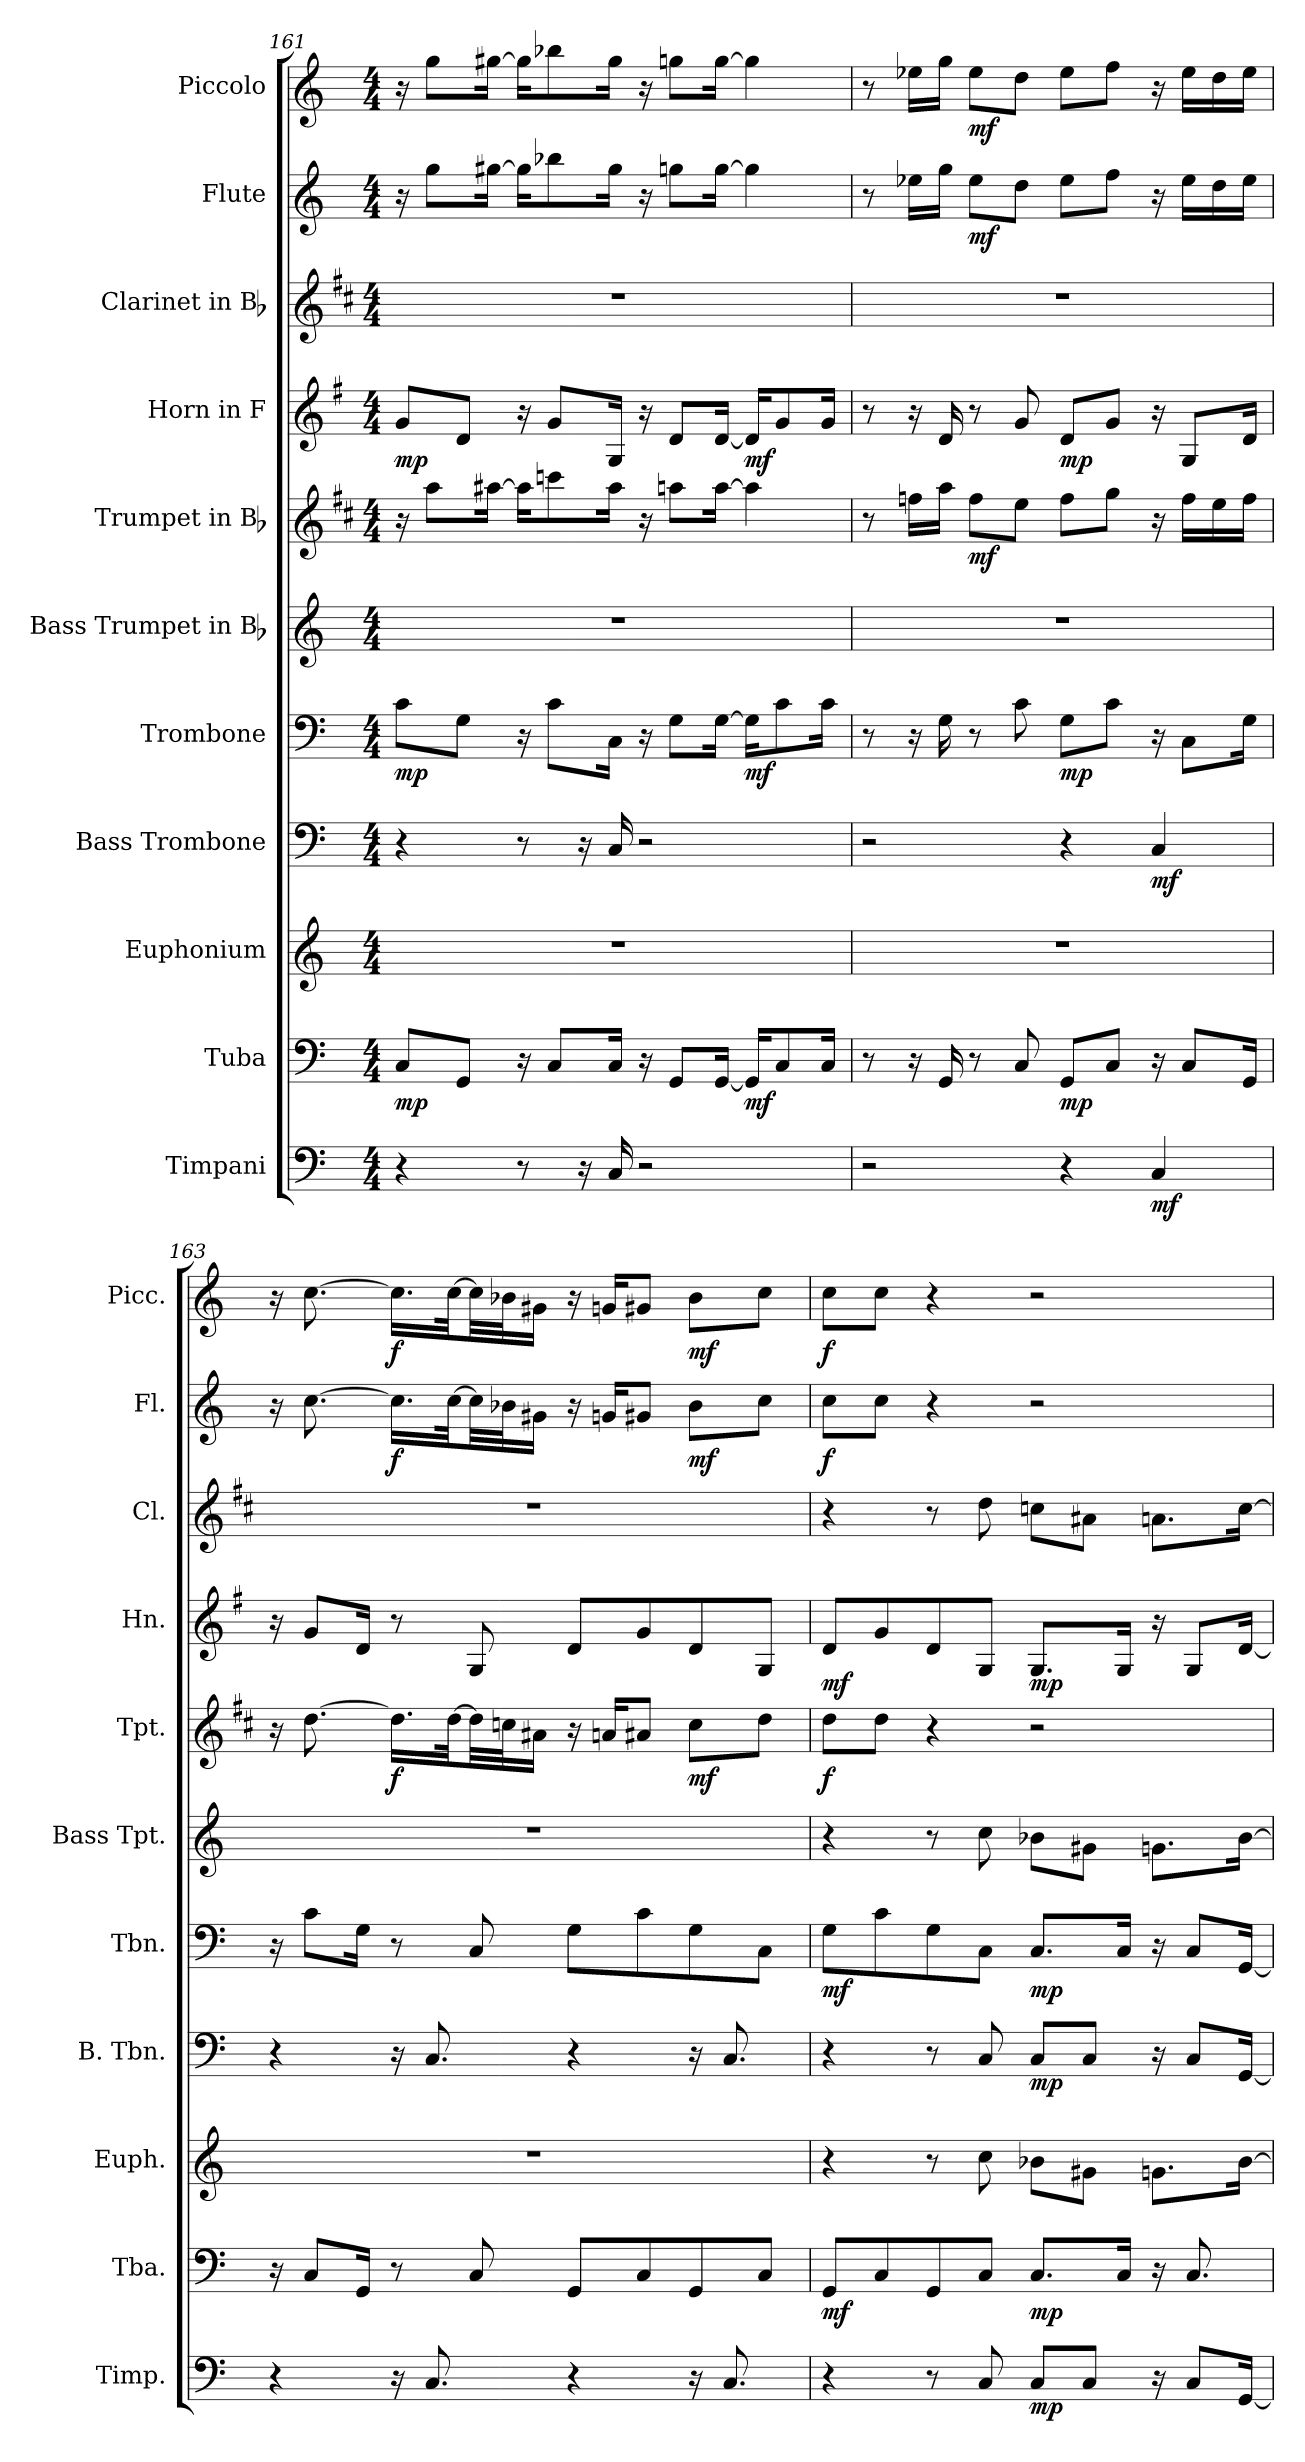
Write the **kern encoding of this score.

**kern	**dynam	**kern	**dynam	**kern	**kern	**dynam	**kern	**dynam	**kern	**kern	**dynam	**kern	**dynam	**kern	**kern	**dynam	**kern	**dynam
*part11	*part11	*part10	*part10	*part9	*part8	*part8	*part7	*part7	*part6	*part5	*part5	*part4	*part4	*part3	*part2	*part2	*part1	*part1
*staff11	*staff11	*staff10	*staff10	*staff9	*staff8	*staff8	*staff7	*staff7	*staff6	*staff5	*staff5	*staff4	*staff4	*staff3	*staff2	*staff2	*staff1	*staff1
*I"Timpani	*	*I"Tuba	*	*I"Euphonium	*I"Bass Trombone	*	*I"Trombone	*	*I"Bass Trumpet in Bb	*I"Trumpet in Bb	*	*I"Horn in F	*	*I"Clarinet in Bb	*I"Flute	*	*I"Piccolo	*
*I'Timp.	*	*I'Tba.	*	*I'Euph.	*I'B. Tbn.	*	*I'Tbn.	*	*I'Bass Tpt.	*I'Tpt.	*	*I'Hn.	*	*I'Cl.	*I'Fl.	*	*I'Picc.	*
*clefF4	*	*clefF4	*	*clefG2	*clefF4	*	*clefF4	*	*clefG2	*clefG2	*	*clefG2	*	*clefG2	*clefG2	*	*clefG2	*
*	*	*	*	*ITrd8c14	*	*	*	*	*ITrd8c14	*ITrd1c2	*	*ITrd4c7	*	*ITrd1c2	*	*	*ITrd-7c-12	*
*k[]	*	*k[]	*	*k[]	*k[]	*	*k[]	*	*k[]	*k[]	*	*k[]	*	*k[]	*k[]	*	*k[]	*
*C:	*	*C:	*	*C:	*C:	*	*C:	*	*C:	*C:	*	*C:	*	*C:	*C:	*	*C:	*
*M4/4	*	*M4/4	*	*M4/4	*M4/4	*	*M4/4	*	*M4/4	*M4/4	*	*M4/4	*	*M4/4	*M4/4	*	*M4/4	*
=161	=161	=161	=161	=161	=161	=161	=161	=161	=161	=161	=161	=161	=161	=161	=161	=161	=161	=161
4r	.	8Ci/L	mp	1r	4r	.	8ci\L	mp	1r	16r	.	8ci/L	mp	1r	16r	.	16r	.
.	.	.	.	.	.	.	.	.	.	8ggi\L	.	.	.	.	8ggi\L	.	8gggi\L	.
.	.	8GGi/J	.	.	.	.	8Gi\J	.	.	.	.	8Gi/J	.	.	.	.	.	.
.	.	.	.	.	.	.	.	.	.	[16gg#Xi\Jk	.	.	.	.	[16gg#Xi\Jk	.	[16ggg#Xi\Jk	.
8r	.	16r	.	.	8r	.	16r	.	.	16gg#i\KL]	.	16r	.	.	16gg#i\KL]	.	16ggg#i\KL]	.
.	.	8Ci/L	.	.	.	.	8ci\L	.	.	8bb-Xi\	.	8ci/L	.	.	8bb-Xi\	.	8bbb-Xi\	.
16r	.	.	.	.	16r	.	.	.	.	.	.	.	.	.	.	.	.	.
16Ci/	.	16Ci/Jk	.	.	16Ci/	.	16Ci\Jk	.	.	16gg#i\Jk	.	16Ci/Jk	.	.	16gg#i\Jk	.	16ggg#i\Jk	.
2r	.	16r	.	.	2r	.	16r	.	.	16r	.	16r	.	.	16r	.	16r	.
.	.	8GGi/L	.	.	.	.	8Gi\L	.	.	8ggni\L	.	8Gi/L	.	.	8ggni\L	.	8gggni\L	.
.	.	[16GGi/Jk	.	.	.	.	[16Gi\Jk	.	.	[16ggi\Jk	.	[16Gi/Jk	.	.	[16ggi\Jk	.	[16gggi\Jk	.
.	.	16GGi/KL]	mf	.	.	.	16Gi\KL]	mf	.	4ggi\]	.	16Gi/KL]	mf	.	4ggi\]	.	4gggi\]	.
.	.	8Ci/	.	.	.	.	8ci\	.	.	.	.	8ci/	.	.	.	.	.	.
.	.	16Ci/Jk	.	.	.	.	16ci\Jk	.	.	.	.	16ci/Jk	.	.	.	.	.	.
=162	=162	=162	=162	=162	=162	=162	=162	=162	=162	=162	=162	=162	=162	=162	=162	=162	=162	=162
2r	.	8r	.	1r	2r	.	8r	.	1r	8r	.	8r	.	1r	8r	.	8r	.
.	.	16r	.	.	.	.	16r	.	.	16ee-Xi\LL	.	16r	.	.	16ee-Xi\LL	.	16eee-Xi\LL	.
.	.	16GGi/	.	.	.	.	16Gi\	.	.	16ggi\JJ	.	16Gi/	.	.	16ggi\JJ	.	16gggi\JJ	.
.	.	8r	.	.	.	.	8r	.	.	8ee-i\L	mf	8r	.	.	8ee-i\L	mf	8eee-i\L	mf
.	.	8Ci/	.	.	.	.	8ci\	.	.	8ddi\J	.	8ci/	.	.	8ddi\J	.	8dddi\J	.
4r	.	8GGi/L	mp	.	4r	.	8Gi\L	mp	.	8ee-i\L	.	8Gi/L	mp	.	8ee-i\L	.	8eee-i\L	.
.	.	8Ci/J	.	.	.	.	8ci\J	.	.	8ffi\J	.	8ci/J	.	.	8ffi\J	.	8fffi\J	.
4Ci/	mf	16r	.	.	4Ci/	mf	16r	.	.	16r	.	16r	.	.	16r	.	16r	.
.	.	8Ci/L	.	.	.	.	8Ci\L	.	.	16ee-i\LL	.	8Ci/L	.	.	16ee-i\LL	.	16eee-i\LL	.
.	.	.	.	.	.	.	.	.	.	16ddi\	.	.	.	.	16ddi\	.	16dddi\	.
.	.	16GGi/Jk	.	.	.	.	16Gi\Jk	.	.	16ee-i\JJ	.	16Gi/Jk	.	.	16ee-i\JJ	.	16eee-i\JJ	.
=163	=163	=163	=163	=163	=163	=163	=163	=163	=163	=163	=163	=163	=163	=163	=163	=163	=163	=163
4r	.	16r	.	1r	4r	.	16r	.	1r	16r	.	16r	.	1r	16r	.	16r	.
.	.	8Ci/L	.	.	.	.	8ci\L	.	.	[8.cci\	.	8ci/L	.	.	[8.cci\	.	[8.ccci\	.
.	.	16GGi/Jk	.	.	.	.	16Gi\Jk	.	.	.	.	16Gi/Jk	.	.	.	.	.	.
16r	.	8r	.	.	16r	.	8r	.	.	16.cci\LL]	f	8r	.	.	16.cci\LL]	f	16.ccci\LL]	f
8.Ci/	.	.	.	.	8.Ci/	.	.	.	.	.	.	.	.	.	.	.	.	.
.	.	.	.	.	.	.	.	.	.	[32cci\Jk	.	.	.	.	[32cci\Jk	.	[32ccci\Jk	.
.	.	8Ci/	.	.	.	.	8Ci/	.	.	32cci\LL]	.	8Ci/	.	.	32cci\LL]	.	32ccci\LL]	.
.	.	.	.	.	.	.	.	.	.	32b-Xi\J	.	.	.	.	32b-Xi\J	.	32bb-Xi\J	.
.	.	.	.	.	.	.	.	.	.	16g#Xi\JJ	.	.	.	.	16g#Xi\JJ	.	16gg#Xi\JJ	.
4r	.	8GGi/L	.	.	4r	.	8Gi\L	.	.	16r	.	8Gi/L	.	.	16r	.	16r	.
.	.	.	.	.	.	.	.	.	.	16gni/KL	.	.	.	.	16gni/KL	.	16ggni/KL	.
.	.	8Ci/	.	.	.	.	8ci\	.	.	8g#Xi/J	.	8ci/	.	.	8g#Xi/J	.	8gg#Xi/J	.
16r	.	8GGi/	.	.	16r	.	8Gi\	.	.	8b-i\L	mf	8Gi/	.	.	8b-i\L	mf	8bb-i\L	mf
8.Ci/	.	.	.	.	8.Ci/	.	.	.	.	.	.	.	.	.	.	.	.	.
.	.	8Ci/J	.	.	.	.	8Ci\J	.	.	8cci\J	.	8Ci/J	.	.	8cci\J	.	8ccci\J	.
!!LO:PB:g=z
=164	=164	=164	=164	=164	=164	=164	=164	=164	=164	=164	=164	=164	=164	=164	=164	=164	=164	=164
4r	.	8GGi/L	mf	4r	4r	.	8Gi\L	mf	4r	8cci\L	f	8Gi/L	mf	4r	8cci\L	f	8ccci\L	f
.	.	8Ci/	.	.	.	.	8ci\	.	.	8cci\J	.	8ci/	.	.	8cci\J	.	8ccci\J	.
8r	.	8GGi/	.	8r	8r	.	8Gi\	.	8r	4r	.	8Gi/	.	8r	4r	.	4r	.
8Ci/	.	8Ci/J	.	8ci\	8Ci/	.	8Ci\J	.	8ci\	.	.	8Ci/J	.	8cci\	.	.	.	.
8Ci/L	mp	8.Ci/L	mp	8B-Xi\L	8Ci/L	mp	8.Ci/L	mp	8B-Xi\L	2r	.	8.Ci/L	mp	8b-Xi\L	2r	.	2r	.
8Ci/J	.	.	.	8G#Xi\J	8Ci/J	.	.	.	8G#Xi\J	.	.	.	.	8g#Xi\J	.	.	.	.
.	.	16Ci/Jk	.	.	.	.	16Ci/Jk	.	.	.	.	16Ci/Jk	.	.	.	.	.	.
16r	.	16r	.	8.Gni\L	16r	.	16r	.	8.Gni\L	.	.	16r	.	8.gni\L	.	.	.	.
8Ci/L	.	8.Ci/	.	.	8Ci/L	.	8Ci/L	.	.	.	.	8Ci/L	.	.	.	.	.	.
[16GGi/Jk	.	.	.	[16B-i\Jk	[16GGi/Jk	.	[16GGi/Jk	.	[16B-i\Jk	.	.	[16Gi/Jk	.	[16b-i\Jk	.	.	.	.
=	=	=	=	=	=	=	=	=	=	=	=	=	=	=	=	=	=	=
*-	*-	*-	*-	*-	*-	*-	*-	*-	*-	*-	*-	*-	*-	*-	*-	*-	*-	*-
